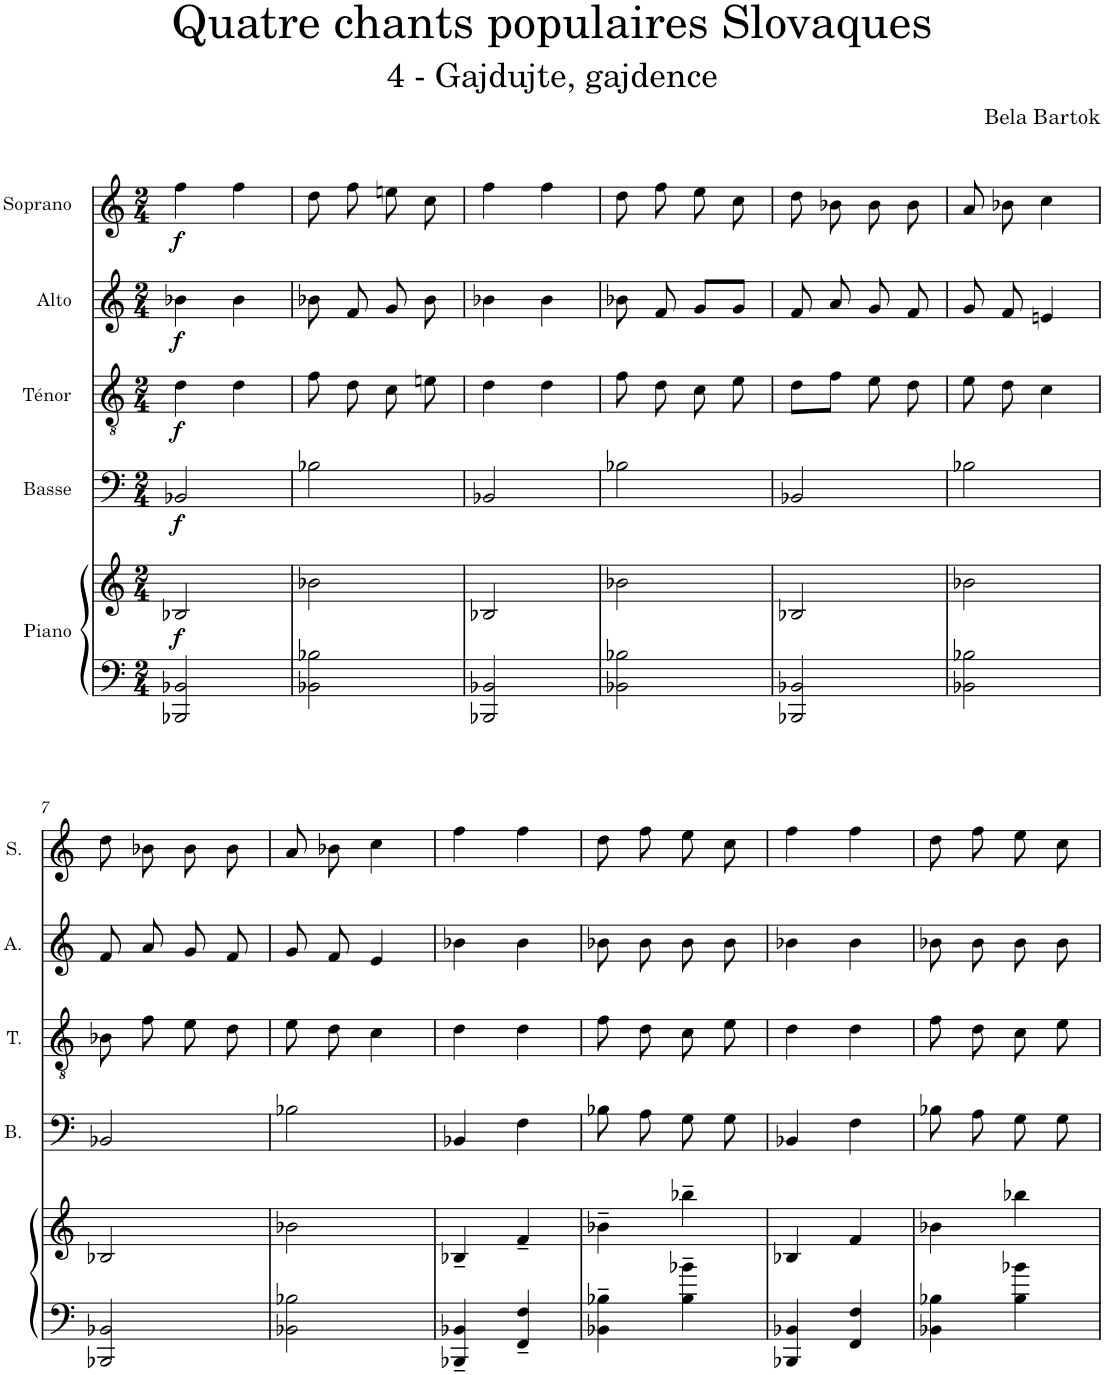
**kern	**kern	**dynam	**kern	**dynam	**kern	**dynam	**kern	**dynam	**kern	**dynam
*part5	*part5	*part5	*part4	*part4	*part3	*part3	*part2	*part2	*part1	*part1
*staff6	*staff5	*staff5/6	*staff4	*staff4	*staff3	*staff3	*staff2	*staff2	*staff1	*staff1
*I"Piano	*	*	*I"Basse	*	*I"Ténor	*	*I"Alto	*	*I"Soprano	*
*I'Pno	*	*	*I'B.	*	*I'T.	*	*I'A.	*	*I'S.	*
*clefF4	*clefG2	*	*clefF4	*	*clefGv2	*	*clefG2	*	*clefG2	*
*k[]	*k[]	*	*k[]	*	*k[]	*	*k[]	*	*k[]	*
*M2/4	*M2/4	*	*M2/4	*	*M2/4	*	*M2/4	*	*M2/4	*
=1	=1	=1	=1	=1	=1	=1	=1	=1	=1	=1
!	!	!LO:DY:b	!	!LO:DY:b	!	!LO:DY:b	!	!LO:DY:b	!	!LO:DY:b
2BBB-X/ 2BB-X/	2B-X/	f	2BB-X/	f	4d\	f	4b-X\	f	4ff\	f
.	.	.	.	.	4d\	.	4b-\	.	4ff\	.
=2	=2	=2	=2	=2	=2	=2	=2	=2	=2	=2
2BB-X\ 2B-X\	2b-X\	.	2B-X\	.	8f\	.	8b-X\	.	8dd\L	.
.	.	.	.	.	8d\	.	8f/	.	8ff\J	.
.	.	.	.	.	8c\	.	8g/	.	8een\L	.
.	.	.	.	.	8en\	.	8b-\	.	8cc\J	.
=3	=3	=3	=3	=3	=3	=3	=3	=3	=3	=3
2BBB-X/ 2BB-X/	2B-X/	.	2BB-X/	.	4d\	.	4b-X\	.	4ff\	.
.	.	.	.	.	4d\	.	4b-\	.	4ff\	.
=4	=4	=4	=4	=4	=4	=4	=4	=4	=4	=4
2BB-X\ 2B-X\	2b-X\	.	2B-X\	.	8f\	.	8b-X\	.	8dd\L	.
.	.	.	.	.	8d\	.	8f/	.	8ff\J	.
.	.	.	.	.	8c\	.	8g/L	.	8ee\L	.
.	.	.	.	.	8e\	.	8g/J	.	8cc\J	.
=5	=5	=5	=5	=5	=5	=5	=5	=5	=5	=5
2BBB-X/ 2BB-X/	2B-X/	.	2BB-X/	.	8d\L	.	8f/	.	8dd\L	.
.	.	.	.	.	8f\J	.	8a/	.	8b-X\J	.
.	.	.	.	.	8e\	.	8g/	.	8b-\L	.
.	.	.	.	.	8d\	.	8f/	.	8b-\J	.
=6	=6	=6	=6	=6	=6	=6	=6	=6	=6	=6
2BB-X\ 2B-X\	2b-X\	.	2B-X\	.	8e\	.	8g/	.	8a/L	.
.	.	.	.	.	8d\	.	8f/	.	8b-X/J	.
.	.	.	.	.	4c\	.	4en/	.	4cc\	.
!!LO:LB:g=z
=7	=7	=7	=7	=7	=7	=7	=7	=7	=7	=7
2BBB-X/ 2BB-X/	2B-X/	.	2BB-X/	.	8B-X\	.	8f/	.	8dd\L	.
.	.	.	.	.	8f\	.	8a/	.	8b-X\J	.
.	.	.	.	.	8e\	.	8g/	.	8b-\L	.
.	.	.	.	.	8d\	.	8f/	.	8b-\J	.
=8	=8	=8	=8	=8	=8	=8	=8	=8	=8	=8
2BB-X\ 2B-X\	2b-X\	.	2B-X\	.	8e\	.	8g/	.	8a/L	.
.	.	.	.	.	8d\	.	8f/	.	8b-X/J	.
.	.	.	.	.	4c\	.	4e/	.	4cc\	.
=9	=9	=9	=9	=9	=9	=9	=9	=9	=9	=9
4BBB-X/~ 4BB-X/~	4B-X~/	.	4BB-X/	.	4d\	.	4b-X\	.	4ff\	.
4FF/~ 4F/~	4f~/	.	4F\	.	4d\	.	4b-\	.	4ff\	.
=10	=10	=10	=10	=10	=10	=10	=10	=10	=10	=10
4BB-X\~ 4B-X\~	4b-X~\	.	8B-X\L	.	8f\	.	8b-X\	.	8dd\L	.
.	.	.	8A\J	.	8d\	.	8b-\	.	8ff\J	.
4B-\~ 4b-X\~	4bb-X~\	.	8G\L	.	8c\	.	8b-\	.	8ee\L	.
.	.	.	8G\J	.	8e\	.	8b-\	.	8cc\J	.
=11	=11	=11	=11	=11	=11	=11	=11	=11	=11	=11
4BBB-X/ 4BB-X/	4B-X/	.	4BB-X/	.	4d\	.	4b-X\	.	4ff\	.
4FF/ 4F/	4f/	.	4F\	.	4d\	.	4b-\	.	4ff\	.
=12	=12	=12	=12	=12	=12	=12	=12	=12	=12	=12
4BB-X\ 4B-X\	4b-X\	.	8B-X\L	.	8f\	.	8b-X\	.	8dd\L	.
.	.	.	8A\J	.	8d\	.	8b-\	.	8ff\J	.
4B-\ 4b-X\	4bb-X\	.	8G\L	.	8c\	.	8b-\	.	8ee\L	.
.	.	.	8G\J	.	8e\	.	8b-\	.	8cc\J	.
=	=	=	=	=	=	=	=	=	=	=
*-	*-	*-	*-	*-	*-	*-	*-	*-	*-	*-
